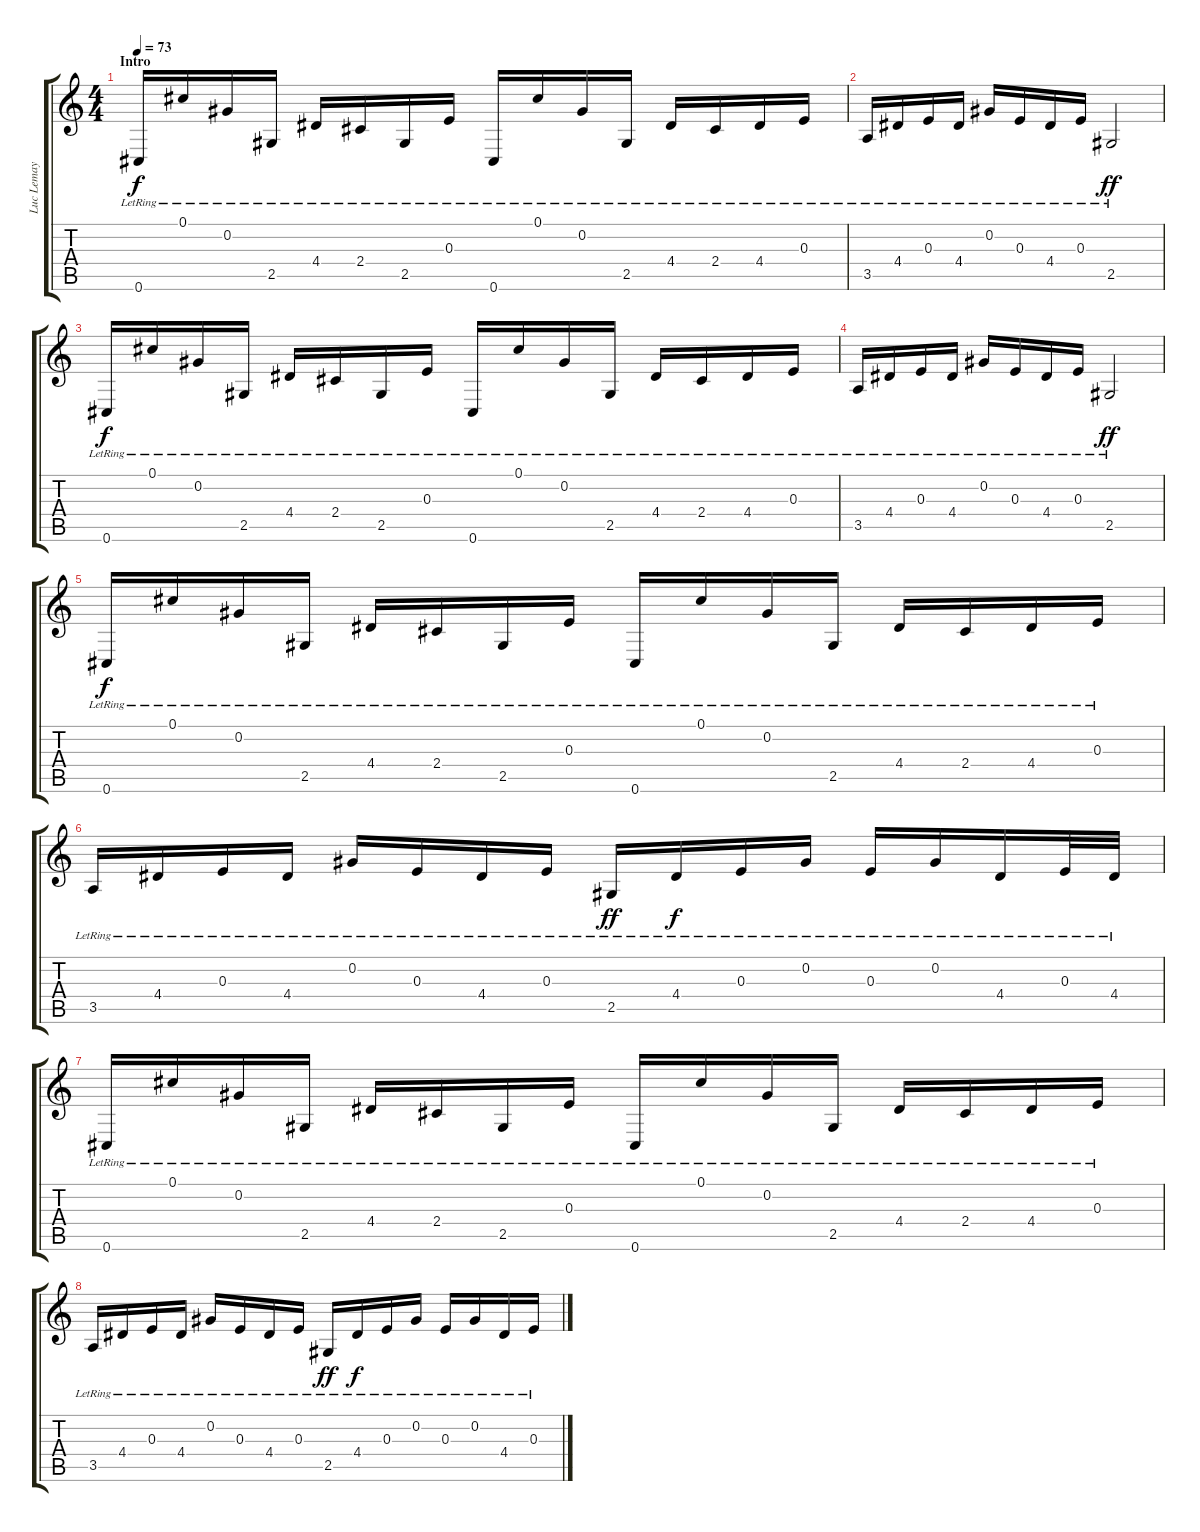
\track ("Luc Lemay " "Luc Lemay ") {instrument distortionguitar}
\staff {score tabs}
\tuning (Db4 Ab3 E3 B2 Gb2 Db2) {hide}
\ts (4 4)
\section ("" "Intro")
\tempo 73
\clef g2
\ks c
0.6{lr}.16{dy f volume 12 balance 8 instrument acousticguitarsteel} 0.1{lr}.16 0.2{lr}.16 2.5{lr}.16 4.4{lr}.16 2.4{lr}.16 2.5{lr}.16 0.3{lr}.16 0.6{lr}.16 0.1{lr}.16 0.2{lr}.16 2.5{lr}.16 4.4{lr}.16 2.4{lr}.16 4.4{lr}.16 0.3{lr}.16 |
3.5{lr}.16 4.4{lr}.16 0.3{lr}.16 4.4{lr}.16 0.2{lr}.16 0.3{lr}.16 4.4{lr}.16 0.3{lr}.16 2.5{lr}.2{dy ff} |
0.6{lr}.16{dy f} 0.1{lr}.16 0.2{lr}.16 2.5{lr}.16 4.4{lr}.16 2.4{lr}.16 2.5{lr}.16 0.3{lr}.16 0.6{lr}.16 0.1{lr}.16 0.2{lr}.16 2.5{lr}.16 4.4{lr}.16 2.4{lr}.16 4.4{lr}.16 0.3{lr}.16 |
3.5{lr}.16 4.4{lr}.16 0.3{lr}.16 4.4{lr}.16 0.2{lr}.16 0.3{lr}.16 4.4{lr}.16 0.3{lr}.16 2.5{lr}.2{dy ff} |
0.6{lr}.16{dy f} 0.1{lr}.16 0.2{lr}.16 2.5{lr}.16 4.4{lr}.16 2.4{lr}.16 2.5{lr}.16 0.3{lr}.16 0.6{lr}.16 0.1{lr}.16 0.2{lr}.16 2.5{lr}.16 4.4{lr}.16 2.4{lr}.16 4.4{lr}.16 0.3{lr}.16 |
3.5{lr}.16 4.4{lr}.16 0.3{lr}.16 4.4{lr}.16 0.2{lr}.16 0.3{lr}.16 4.4{lr}.16 0.3{lr}.16 2.5{lr}.16{dy ff} 4.4{lr}.16{dy f} 0.3{lr}.16 0.2{lr}.16 0.3{lr}.16 0.2{lr}.16 4.4{lr}.16 0.3{lr}.32 4.4{lr}.32 |
0.6{lr}.16 0.1{lr}.16 0.2{lr}.16 2.5{lr}.16 4.4{lr}.16 2.4{lr}.16 2.5{lr}.16 0.3{lr}.16 0.6{lr}.16 0.1{lr}.16 0.2{lr}.16 2.5{lr}.16 4.4{lr}.16 2.4{lr}.16 4.4{lr}.16 0.3{lr}.16 |
3.5{lr}.16 4.4{lr}.16 0.3{lr}.16 4.4{lr}.16 0.2{lr}.16 0.3{lr}.16 4.4{lr}.16 0.3{lr}.16 2.5{lr}.16{dy ff} 4.4{lr}.16{dy f} 0.3{lr}.16 0.2{lr}.16 0.3{lr}.16 0.2{lr}.16 4.4{lr}.16 0.3{lr}.16
